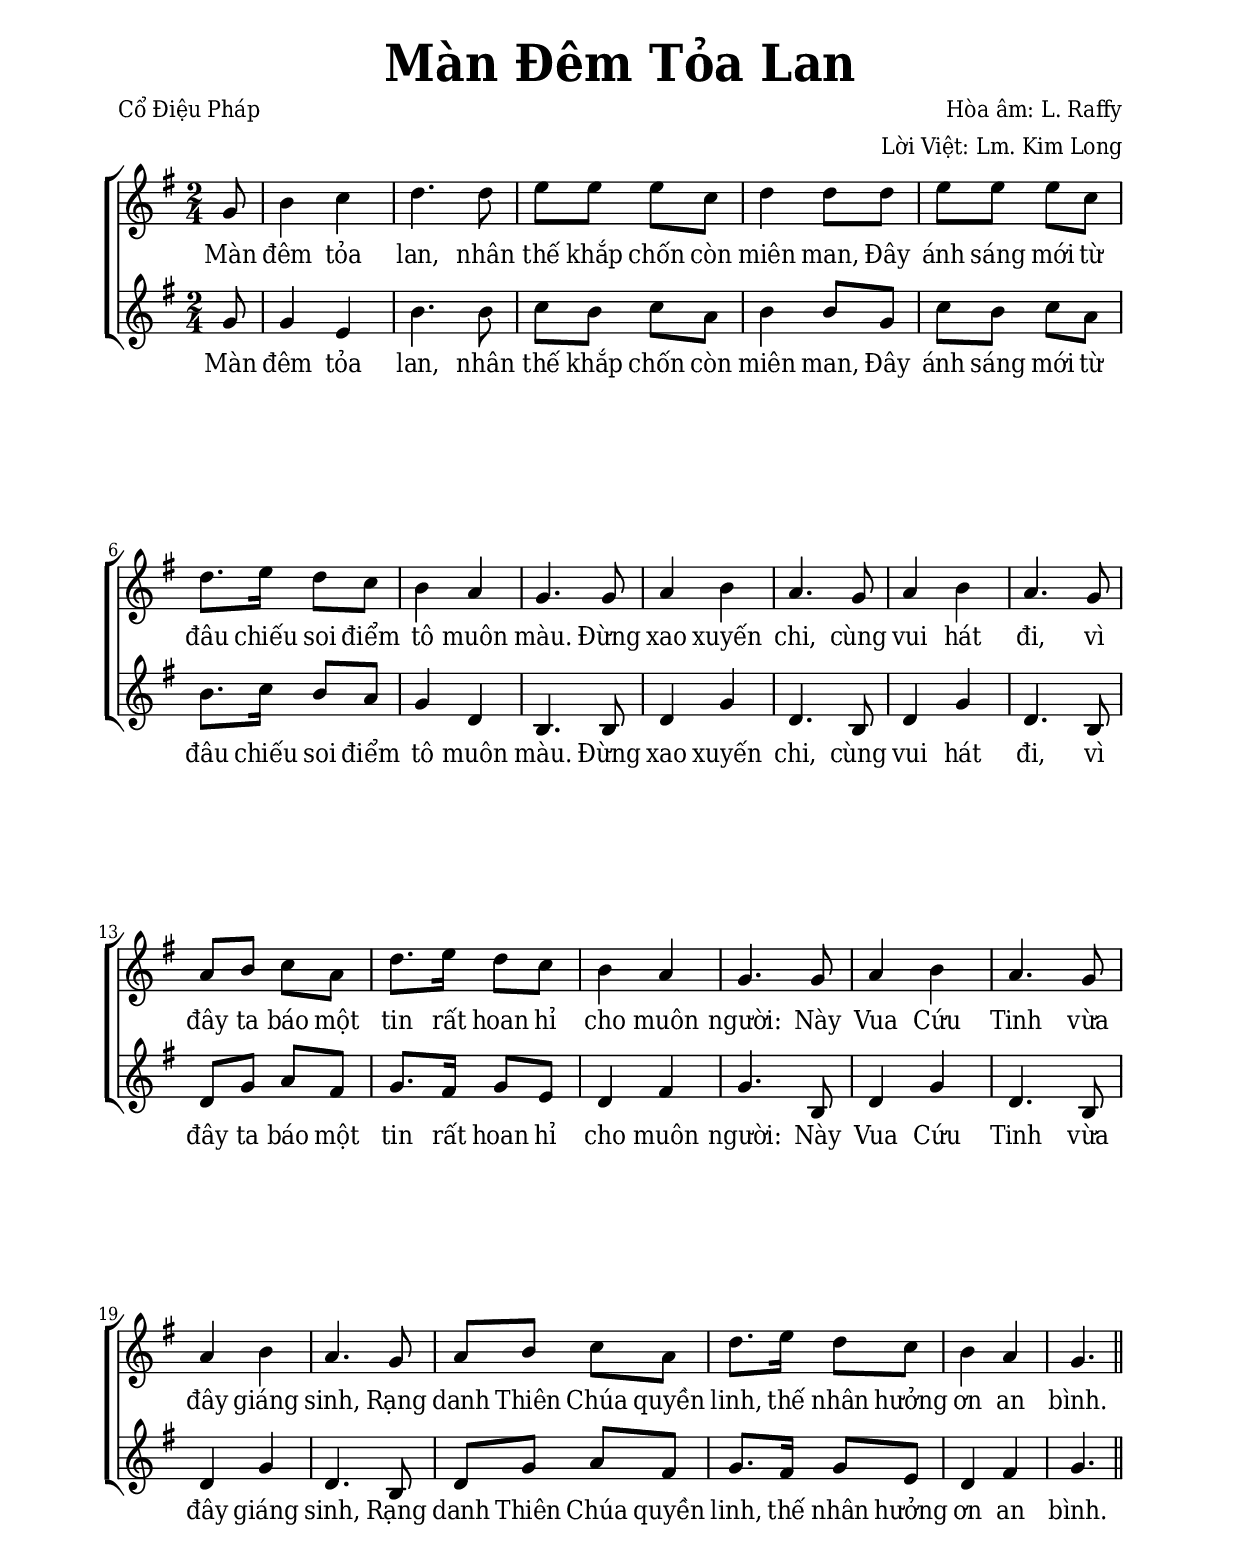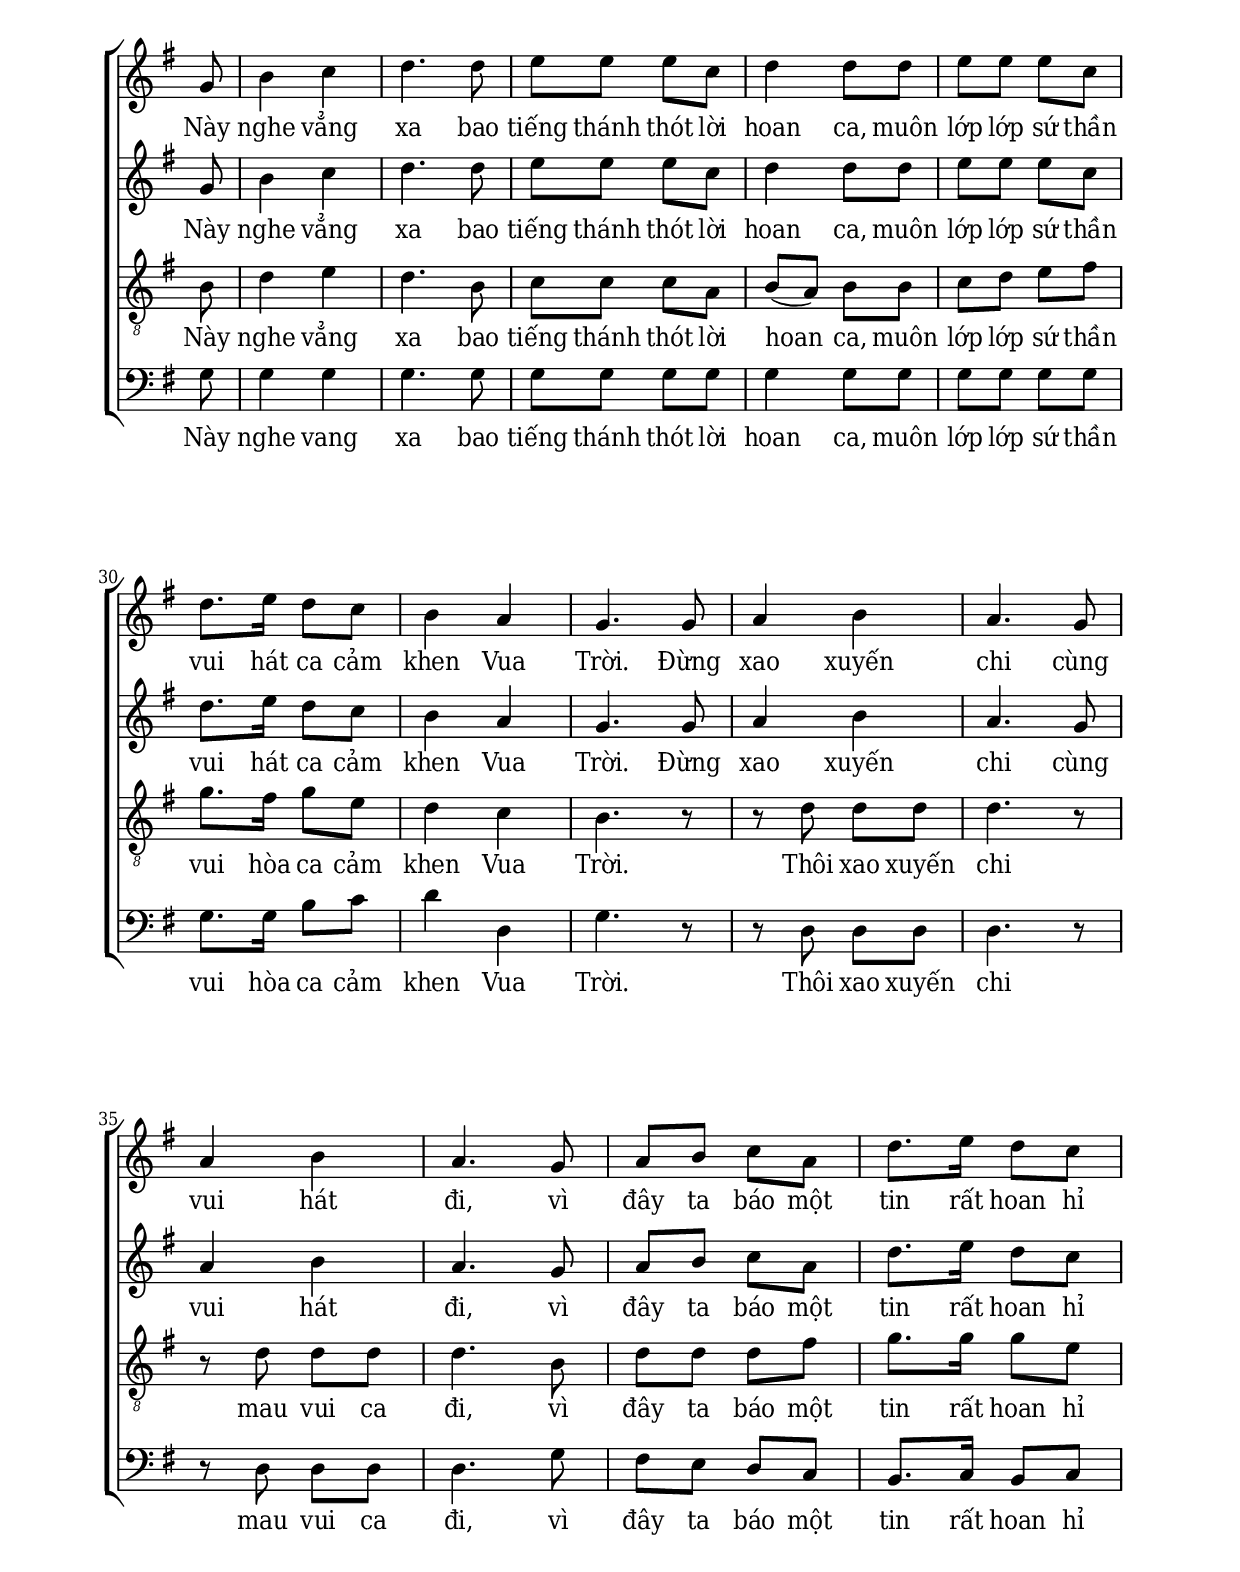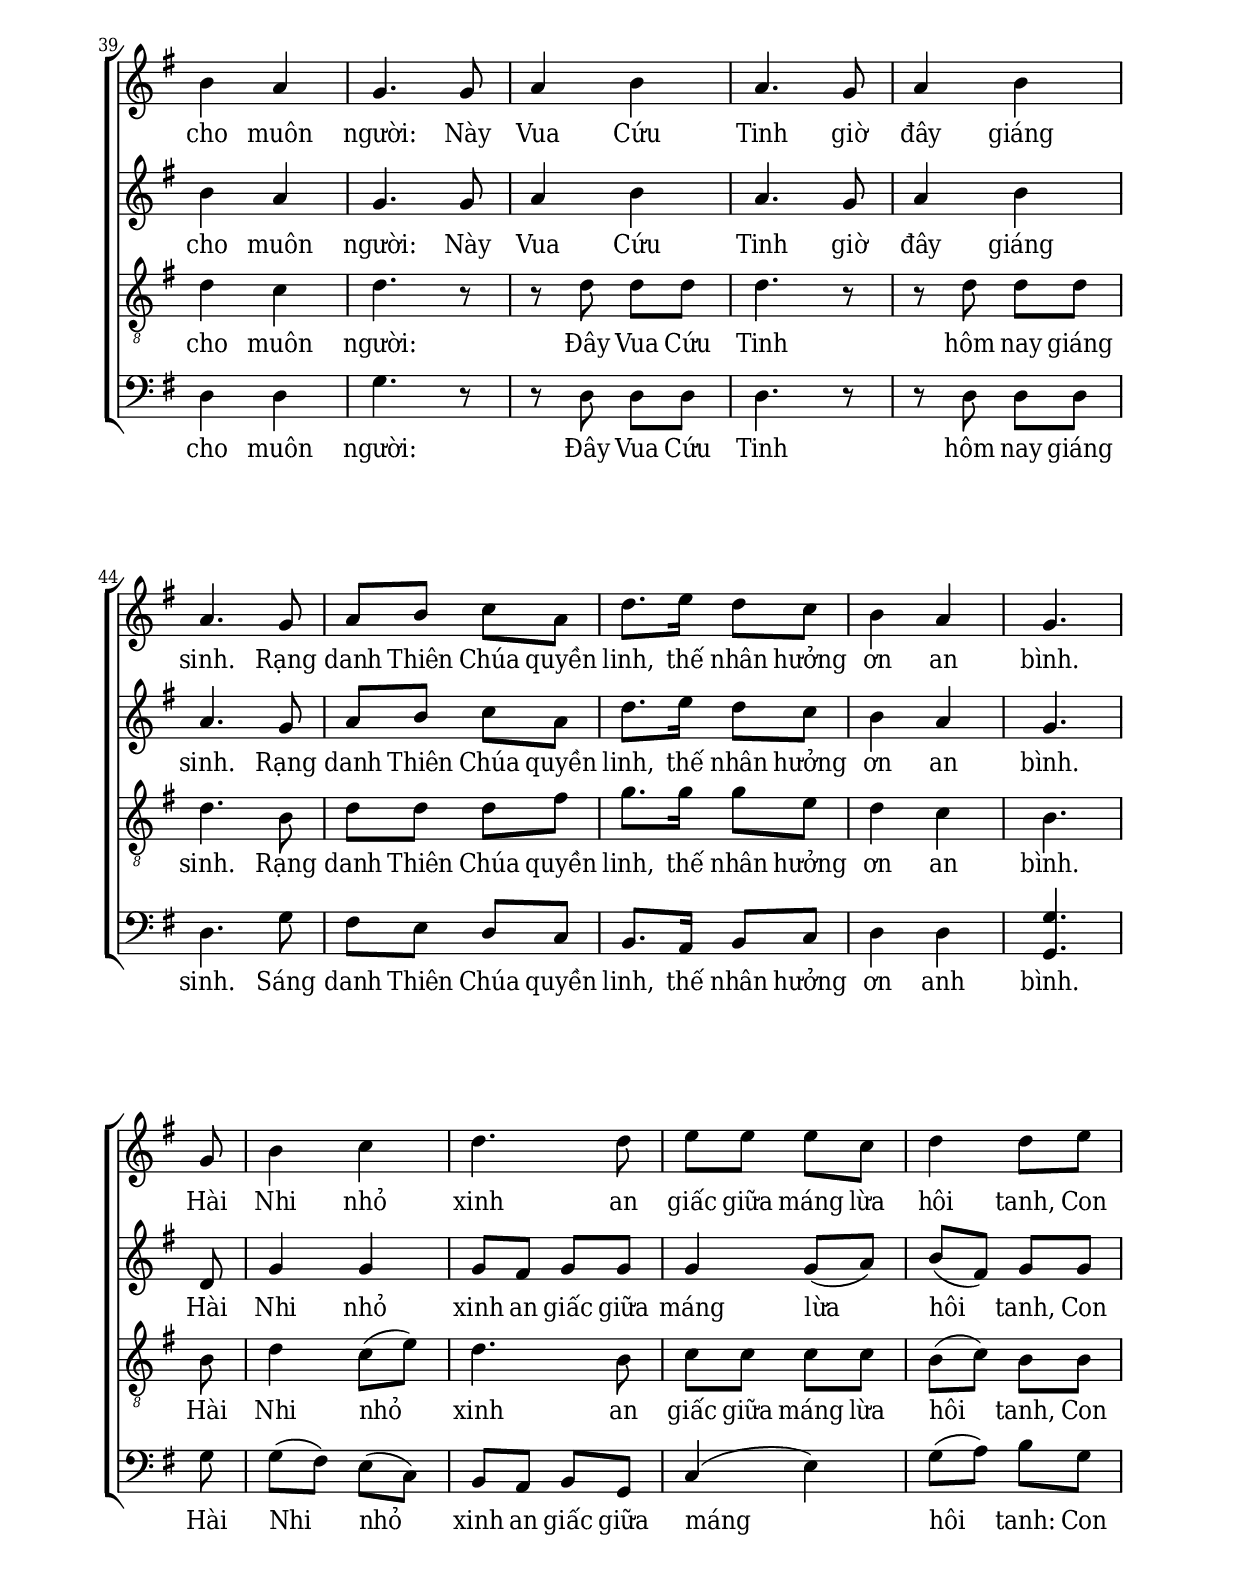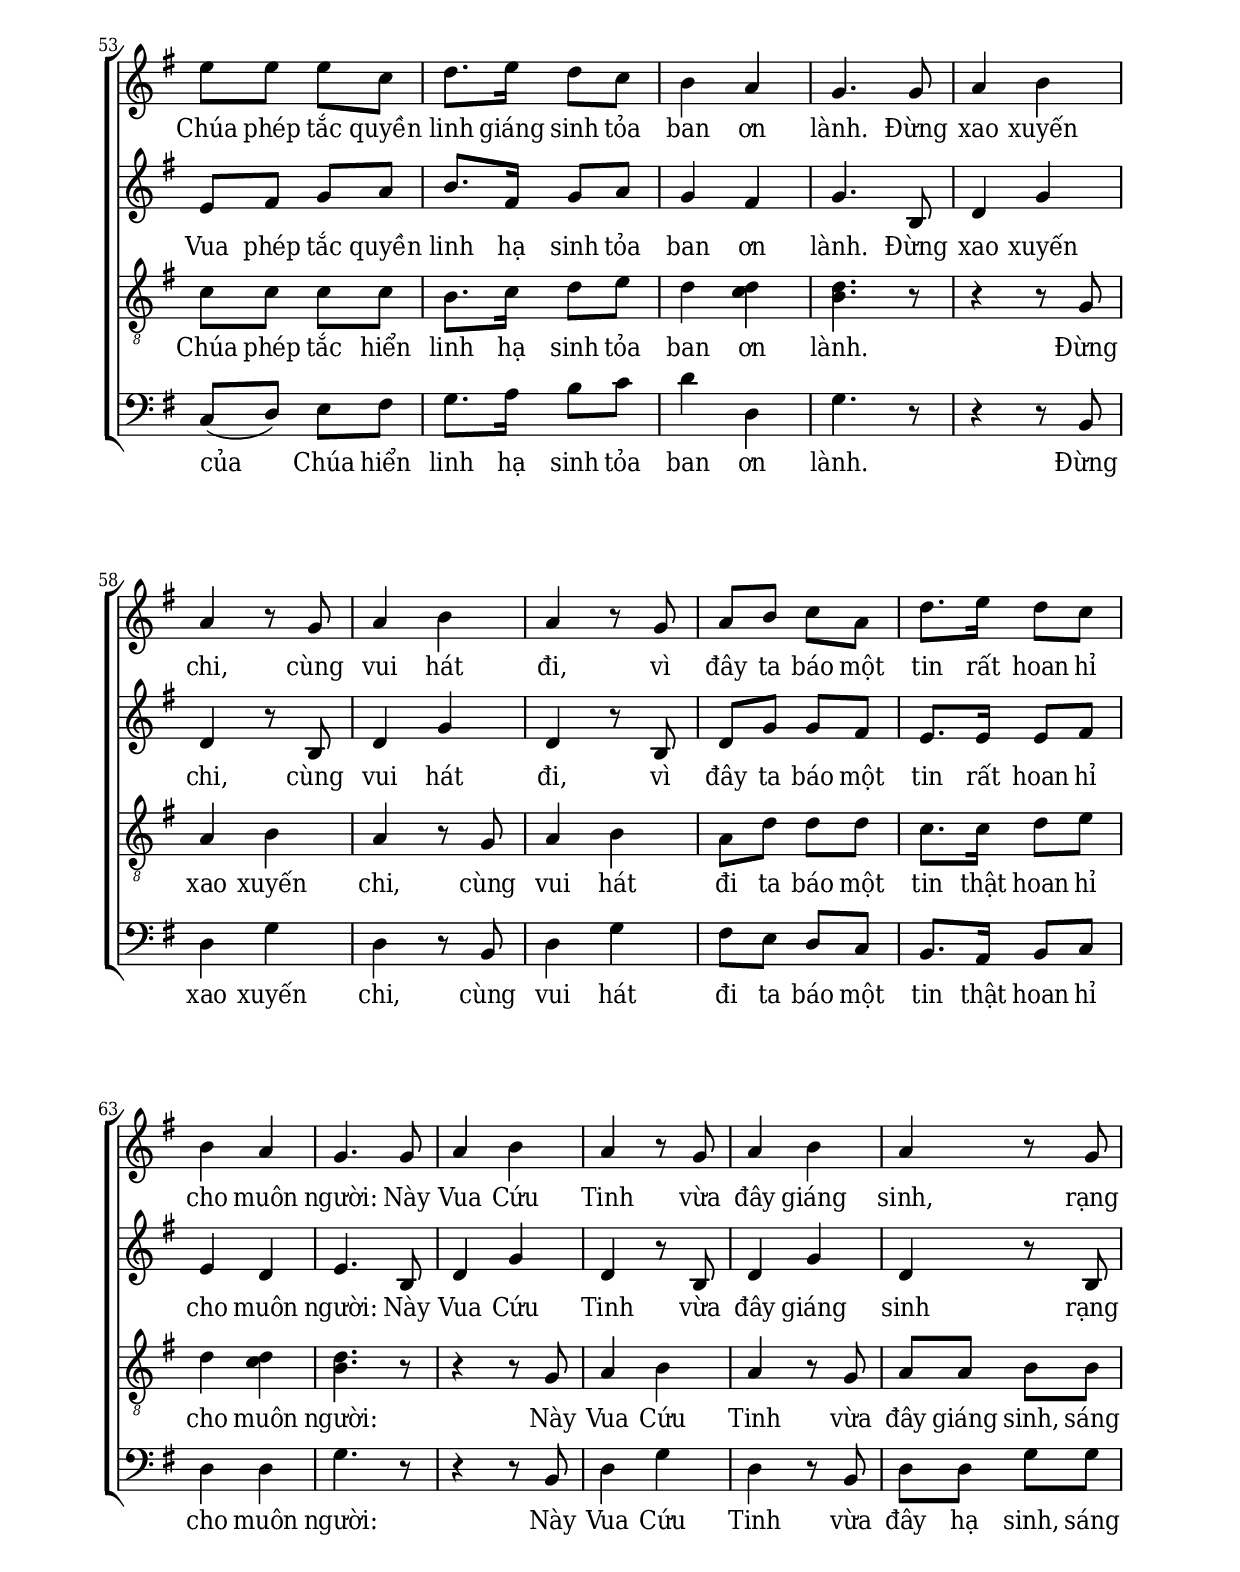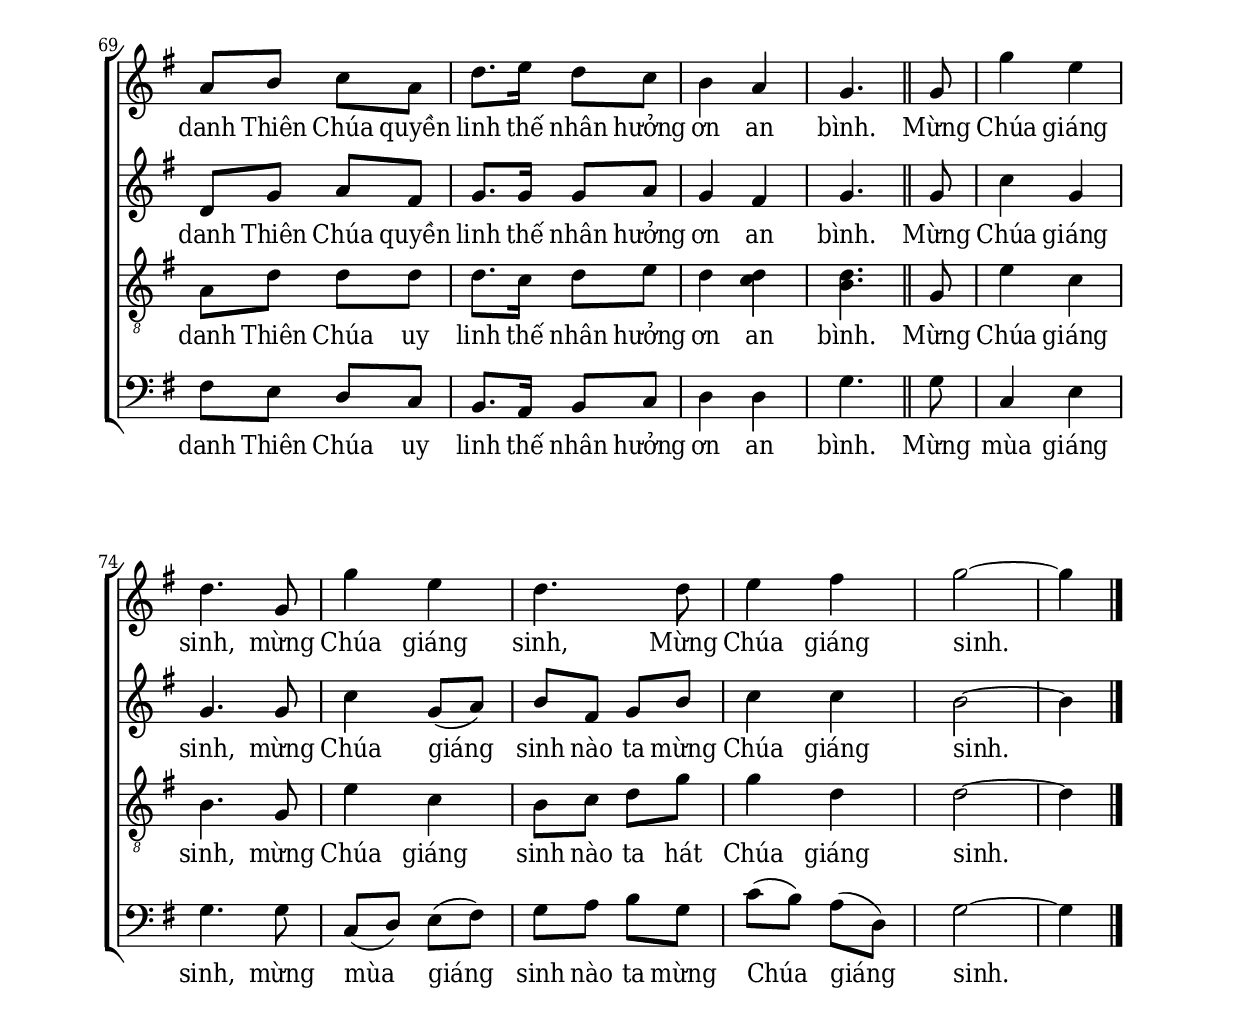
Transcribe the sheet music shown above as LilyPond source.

% Cài đặt chung
\version "2.22.1"
\include "english.ly"

\header {
  title = \markup { \fontsize #3 "Màn Đêm Tỏa Lan" }
  poet = "Cổ Điệu Pháp"
  composer = "Hòa âm: L. Raffy"
  arranger = "Lời Việt: Lm. Kim Long"
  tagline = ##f
}

% Nhạc
nhacPhienKhucSop = \relative c'' {
  \partial 8 g8 |
  b4 c |
  d4. d8 |
  e e e c |
  d4 d8 d |
  e e e c |
  d8. e16 d8 c |
  b4 a |
  g4. g8 |
  a4 b |
  a4. g8 |
  a4 b |
  a4. g8 |
  a b c a |
  d8. e16 d8 c |
  b4 a |
  g4. g8 |
  a4 b |
  a4. g8 |
  a4 b |
  a4. g8 |
  a b c a |
  d8. e16 d8 c |
  b4 a |
  g4. \bar "||" \break
  
  g8 |
  b4 c |
  d4. d8 |
  e e e c |
  d4 d8 d |
  e e e c |
  d8. e16 d8 c |
  b4 a |
  g4. g8 |
  a4 b |
  a4. g8 |
  a4 b |
  a4. g8 |
  a b c a |
  d8. e16 d8 c |
  b4 a |
  g4. g8 |
  a4 b |
  a4. g8 |
  a4 b |
  a4. g8 |
  a b c a |
  d8. e16 d8 c |
  b4 a |
  g4. \bar "|" \break
  
  g8 |
  b4 c |
  d4. d8 |
  e e e c |
  d4 d8 e |
  e e e c |
  d8. e16 d8 c |
  b4 a |
  g4. g8 |
  a4 b |
  a r8 g |
  a4 b |
  a r8 g |
  a b c a |
  d8. e16 d8 c |
  b4 a |
  g4. g8 |
  a4 b |
  a r8 g |
  a4 b |
  a4 r8 g |
  a b c a |
  d8. e16 d8 c |
  b4 a |
  g4. \bar "||"
  g8 |
  g'4 e |
  d4. g,8 |
  g'4 e |
  d4. d8 |
  e4 fs |
  g2 ~ |
  g4 \bar "|."
}

nhacPhienKhucAlto = \relative c'' {
  g8 |
  g4 e |
  b'4. b8 |
  c b c a |
  b4 b8 g |
  c b c a |
  b8. c16 b8 a |
  g4 d |
  b4. b8 |
  d4 g |
  d4. b8 |
  d4 g |
  d4. b8 |
  d g a fs |
  g8. fs16 g8 e |
  d4 fs |
  g4. b,8 |
  d4 g |
  d4. b8 |
  d4 g |
  d4. b8 |
  d g a fs |
  g8. fs16 g8 e |
  d4 fs |
  g4.
  
  g8 |
  b4 c |
  d4. d8 |
  e e e c |
  d4 d8 d |
  e e e c |
  d8. e16 d8 c |
  b4 a |
  g4. g8 |
  a4 b |
  a4. g8 |
  a4 b |
  a4. g8 |
  a b c a |
  d8. e16 d8 c |
  b4 a |
  g4. g8 |
  a4 b |
  a4. g8 |
  a4 b |
  a4. g8 |
  a b c a |
  d8. e16 d8 c |
  b4 a |
  g4.
  
  d8 g4 g |
  g8 fs g g |
  g4 g8 (a) |
  b (fs) g g |
  e fs g a |
  b8. fs16 g8 a |
  g4 fs |
  g4. b,8 |
  d4 g |
  d r8 b |
  d4 g |
  d r8 b |
  d g g fs |
  e8. e16 e8 fs |
  e4 d |
  e4. b8 |
  d4 g |
  d r8 b |
  d4 g |
  d r8 b |
  d g a fs |
  g8. g16 g8 a |
  g4 fs |
  g4. g8 |
  c4 g |
  g4. g8 |
  c4 g8 (a) |
  b fs g b |
  c4 c |
  b2 ~ |
  b4
}

nhacPhienKhucTenor = \relative c' {
  r8 |
  R2*23
  r4.
  b8 |
  d4 e |
  d4. b8 |
  c c c a |
  b (a) b b |
  c d e fs |
  g8. fs16 g8 e |
  d4 c |
  b4. r8 |
  r d d d |
  d4. r8 |
  r d d d |
  d4. b8 |
  d d d fs |
  g8. g16 g8 e |
  d4 c |
  d4. r8 |
  r d d d |
  d4. r8 |
  r d d d |
  d4. b8 |
  d d d fs |
  g8. g16 g8 e |
  d4 c |
  b4.
  
  b8 |
  d4 c8 (e) |
  d4. b8 |
  c c c c |
  b (c) b b |
  c c c c |
  b8. c16 d8 e |
  d4 <d c> |
  <d b>4. r8 |
  r4 r8 g, |
  a4 b |
  a r8 g |
  a4 b |
  a8 d d d |
  c8. c16 d8 e |
  d4 <d c> |
  <d b>4. r8 |
  r4 r8 g, |
  a4 b |
  a r8 g |
  a a b b |
  a d d d |
  d8. c16 d8 e |
  d4 <d c> |
  <d b>4. g,8 |
  e'4 c |
  b4. g8 |
  e'4 c |
  b8 c d g |
  g4 d |
  d2 ~ |
  d4
}

nhacPhienKhucBas = \relative c' {
  r8 |
  R2*23
  r4.
  g8 |
  g4 g |
  g4. g8 |
  g g g g |
  g4 g8 g |
  g g g g |
  g8. g16 b8 c |
  d4 d, |
  g4. r8 |
  r d d d |
  d4. r8 |
  r d d d |
  d4. g8 |
  fs e d c |
  b8. c16 b8 c |
  d4 d |
  g4. r8 |
  r d d d |
  d4. r8 |
  r d d d |
  d4. g8 |
  fs e d c |
  b8. a16 b8 c |
  d4 d |
  <g g,>4.
  
  g8 |
  g (fs) e (c) |
  b a b g |
  c4 (e) |
  g8 (a) b g |
  c, (d) e fs |
  g8. a16 b8 c |
  d4 d, |
  g4. r8 |
  r4 r8 b, |
  d4 g |
  d r8 b |
  d4 g |
  fs8 e d c |
  b8. a16 b8 c |
  d4 d |
  g4. r8 |
  r4 r8 b, |
  d4 g |
  d r8 b |
  d d g g |
  fs e d c |
  b8. a16 b8 c |
  d4 d |
  g4. g8 |
  c,4 e |
  g4. g8 |
  c, (d) e (fs) |
  g a b g |
  c (b) a (d,) |
  g2 ~ |
  g4
}

% Lời
loiPhienKhucSop = \lyricmode {
  Màn đêm tỏa lan, nhân thế khắp chốn còn miên man,
  Đây ánh sáng mới từ đâu chiếu soi điểm tô muôn màu.
  Đừng xao xuyến chi, cùng vui hát đi,
  vì đây ta báo một tin rất hoan hỉ cho muôn người:
  Này Vua Cứu Tinh vừa đây giáng sinh,
  Rạng danh Thiên Chúa quyền linh,
  thế nhân hưởng ơn an bình.
  
  Này nghe vẳng xa bao tiếng thánh thót lời hoan ca,
  muôn lớp lớp sứ thần vui hát ca cảm khen Vua Trời.
  Đừng xao xuyến chi cùng vui hát đi,
  vì đây ta báo một tin rất hoan hỉ cho muôn người:
  Này Vua Cứu Tinh giờ đây giáng sinh.
  Rạng danh Thiên Chúa quyền linh,
  thế nhân hưởng ơn an bình.
  
  Hài Nhi nhỏ xinh an giấc giữa máng lừa hôi tanh,
  Con Chúa phép tắc quyền linh
  giáng sinh tỏa ban ơn lành.
  Đừng xao xuyến chi, cùng vui hát đi,
  vì đây ta báo một tin rất hoan hỉ cho muôn người:
  Này Vua Cứu Tinh vừa đây giáng sinh,
  rạng danh Thiên Chúa quyền linh
  thế nhân hưởng ơn an bình.
  Mừng Chúa giáng sinh, mừng Chúa giáng sinh,
  Mừng Chúa giáng sinh.
}

loiPhienKhucAlto = \lyricmode {
  Màn đêm tỏa lan, nhân thế khắp chốn còn miên man,
  Đây ánh sáng mới từ đâu chiếu soi điểm tô muôn màu.
  Đừng xao xuyến chi, cùng vui hát đi,
  vì đây ta báo một tin rất hoan hỉ cho muôn người:
  Này Vua Cứu Tinh vừa đây giáng sinh,
  Rạng danh Thiên Chúa quyền linh,
  thế nhân hưởng ơn an bình.
  
  Này nghe vẳng xa bao tiếng thánh thót lời hoan ca,
  muôn lớp lớp sứ thần vui hát ca cảm khen Vua Trời.
  Đừng xao xuyến chi cùng vui hát đi,
  vì đây ta báo một tin rất hoan hỉ cho muôn người:
  Này Vua Cứu Tinh giờ đây giáng sinh.
  Rạng danh Thiên Chúa quyền linh,
  thế nhân hưởng ơn an bình.
  
  Hài Nhi nhỏ xinh an giấc giữa máng lừa hôi tanh,
  Con Vua phép tắc quyền linh hạ sinh tỏa ban ơn lành.
  Đừng xao xuyến chi, cùng vui hát đi,
  vì đây ta báo một tin rất hoan hỉ cho muôn người:
  Này Vua Cứu Tinh vừa đây giáng sinh
  rạng danh Thiên Chúa quyền linh
  thế nhân hưởng ơn an bình.
  Mừng Chúa giáng sinh, mừng Chúa giáng sinh
  nào ta mừng Chúa giáng sinh.
}

loiPhienKhucTenor = \lyricmode {
  Này nghe vẳng xa bao tiếng thánh thót lời hoan ca,
  muôn lớp lớp sứ thần vui hòa ca cảm khen Vua Trời.
  Thôi xao xuyến chi mau vui ca đi,
  vì đây ta báo một tin rất hoan hỉ cho muôn người:
  Đây Vua Cứu Tinh hôm nay giáng sinh.
  Rạng danh Thiên Chúa quyền linh,
  thế nhân hưởng ơn an bình.
  
  Hài Nhi nhỏ xinh an giấc giữa máng lừa hôi tanh,
  Con Chúa phép tắc hiển linh hạ sinh tỏa ban ơn lành.
  Đừng xao xuyến chi, cùng vui hát đi
  ta báo một tin thật hoan hỉ cho muôn người:
  Này Vua Cứu Tinh vừa đây giáng sinh,
  sáng danh Thiên Chúa uy linh
  thế nhân hưởng ơn an bình.
  Mừng Chúa giáng sinh, mừng Chúa giáng sinh
  nào ta hát Chúa giáng sinh.
}

loiPhienKhucBas = \lyricmode {
  Này nghe vang xa bao tiếng thánh thót lời hoan ca,
  muôn lớp lớp sứ thần vui hòa ca cảm khen Vua Trời.
  Thôi xao xuyến chi mau vui ca đi,
  vì đây ta báo một tin rất hoan hỉ cho muôn người:
  Đây Vua Cứu Tinh hôm nay giáng sinh.
  Sáng danh Thiên Chúa quyền linh,
  thế nhân hưởng ơn anh bình.
  Hài Nhi nhỏ xinh an giấc giữa máng hôi tanh:
  Con của Chúa hiển linh hạ sinh tỏa ban ơn lành.
  Đừng xao xuyến chi, cùng vui hát đi
  ta báo một tin thật hoan hỉ cho muôn người:
  Này Vua Cứu Tinh vừa đây hạ sinh,
  sáng danh Thiên Chúa uy linh
  thế nhân hưởng ơn an bình.
  Mừng mùa giáng sinh, mừng mùa giáng sinh
  nào ta mừng Chúa giáng sinh.
}

% Dàn trang
\paper {
  #(set-paper-size "a4")
  top-margin = 20\mm
  bottom-margin = 20\mm
  left-margin = 20\mm
  right-margin = 20\mm
  indent = #0
  #(define fonts
    (make-pango-font-tree
      "Deja Vu Serif Condensed"
      "Deja Vu Serif Condensed"
      "Deja Vu Serif Condensed"
      (/ 20 20)))
  print-page-number = #f
  %page-count = #4
  %ragged-bottom = ##t
  %systems-per-page = 3
}

TongNhip = {
  \key g \major
  \time 2/4
  \set Timing.beamExceptions = #'()
  \set Timing.baseMoment = #(ly:make-moment 1/4)
  \set Timing.beatStructure = #'(1 1)
}

% Đổi kích thước nốt cho bè phụ
notBePhu =
#(define-music-function (font-size music) (number? ly:music?)
   (for-some-music
     (lambda (m)
       (if (music-is-of-type? m 'rhythmic-event)
           (begin
             (set! (ly:music-property m 'tweaks)
                   (cons `(font-size . ,font-size)
                         (ly:music-property m 'tweaks)))
             #t)
           #f))
     music)
   music)

\score {
  \new ChoirStaff <<
    \new Staff <<
        \clef treble
        \new Voice = beSop {
          \TongNhip \nhacPhienKhucSop
        }
      \new Lyrics \lyricsto beSop \loiPhienKhucSop
    >>
    \new Staff <<
        \clef treble
        \new Voice = beAlto {
          \TongNhip \nhacPhienKhucAlto
        }
      \new Lyrics \lyricsto beAlto \loiPhienKhucAlto
    >>
    \new Staff <<
        \clef "violin_8"
        \new Voice = beTenor {
          \TongNhip \nhacPhienKhucTenor
        }
      \new Lyrics \lyricsto beTenor \loiPhienKhucTenor
    >>
    \new Staff <<
        \clef bass
        \new Voice = beBas {
          \TongNhip \nhacPhienKhucBas
        }
      \new Lyrics \lyricsto beBas \loiPhienKhucBas
    >>
  >>
  \layout {
    \override Lyrics.LyricSpace.minimum-distance = #0.5
    %\override Score.BarNumber.break-visibility = ##(#f #f #f)
    \override Score.SpacingSpanner.uniform-stretching = ##t
    
    \context {
      \Staff \RemoveEmptyStaves
      \override VerticalAxisGroup.remove-first = ##t
    }
    
  }
}
